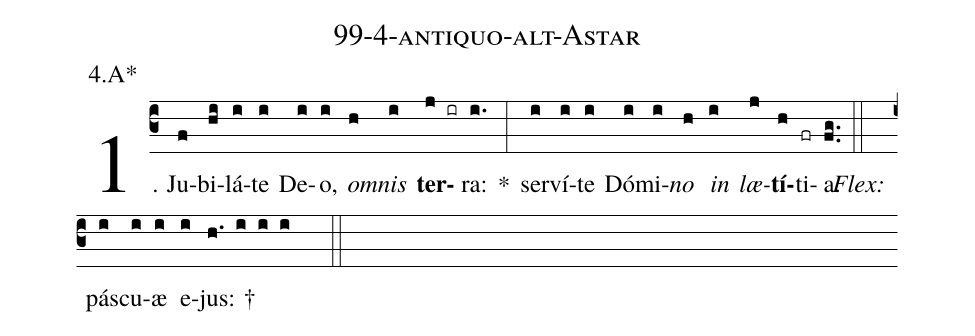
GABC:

name: 99-4-antiquo-alt-Astar;
annotation: 4.A*;
%%
(c3)1. Ju(f)bi(hi)lá(i)te(i) De(i)o,(i) <i>om</i>(h)<i>nis</i>(i) <b>ter</b>(j ir)ra:(i.) *(:) ser(i)ví(i)te(i) Dó(i)mi(i)<i>no</i>(h) <i>in</i>(i) <i>læ</i>(j)<b>tí</b>(h)ti(fr)a.(fg..) (::)
<i>Flex:</i>()  pás(i)cu(i)æ(i) e(i)jus: †(h. i i i  ::)
